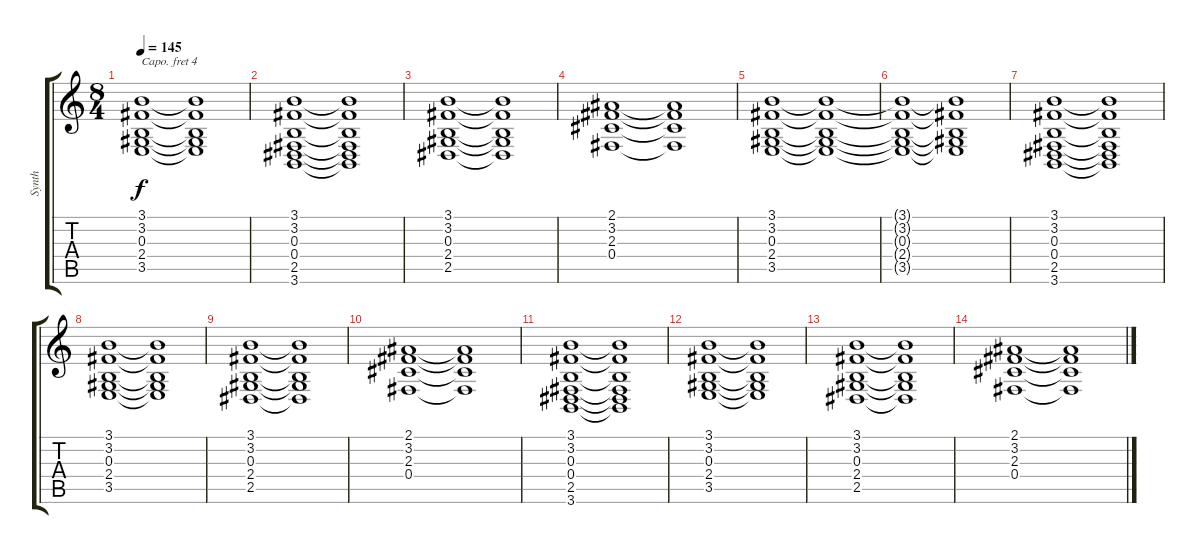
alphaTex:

\track ("Synth" "Synth") {instrument pad3polysynth}
\staff {score tabs}
\capo 4
\tuning (E4 B3 G3 D3 A2 E2) {hide}
\ts (8 4)
\tempo 145
\clef g2
\ks c
(3.1 3.2 0.3 2.4 3.5).1{dy f} (3.1{t} 3.2{t} 0.3{t} 2.4{t} 3.5{t}).1 |
(3.1 3.2 0.3 0.4 2.5 3.6).1 (3.1{t} 3.2{t} 0.3{t} 0.4{t} 2.5{t} 3.6{t}).1 |
(3.1 3.2 0.3 2.4 2.5).1 (3.1{t} 3.2{t} 0.3{t} 2.4{t} 2.5{t}).1 |
(2.1 3.2 2.3 0.4).1 (2.1{t} 3.2{t} 2.3{t} 0.4{t}).1 |
(3.1 3.2 0.3 2.4 3.5).1 (3.1{t} 3.2{t} 0.3{t} 2.4{t} 3.5{t}).1 |
(3.1{t} 3.2{t} 0.3{t} 2.4{t} 3.5{t}).1 (3.1{t} 3.2{t} 0.3{t} 2.4{t} 3.5{t}).1 |
(3.1 3.2 0.3 0.4 2.5 3.6).1 (3.1{t} 3.2{t} 0.3{t} 0.4{t} 2.5{t} 3.6{t}).1 |
(3.1 3.2 0.3 2.4 3.5).1 (3.1{t} 3.2{t} 0.3{t} 2.4{t} 3.5{t}).1 |
(3.1 3.2 0.3 2.4 2.5).1 (3.1{t} 3.2{t} 0.3{t} 2.4{t} 2.5{t}).1 |
(2.1 3.2 2.3 0.4).1 (2.1{t} 3.2{t} 2.3{t} 0.4{t}).1 |
(3.1 3.2 0.3 0.4 2.5 3.6).1 (3.1{t} 3.2{t} 0.3{t} 0.4{t} 2.5{t} 3.6{t}).1 |
(3.1 3.2 0.3 2.4 3.5).1 (3.1{t} 3.2{t} 0.3{t} 2.4{t} 3.5{t}).1 |
(3.1 3.2 0.3 2.4 2.5).1 (3.1{t} 3.2{t} 0.3{t} 2.4{t} 2.5{t}).1 |
(2.1 3.2 2.3 0.4).1 (2.1{t} 3.2{t} 2.3{t} 0.4{t}).1
